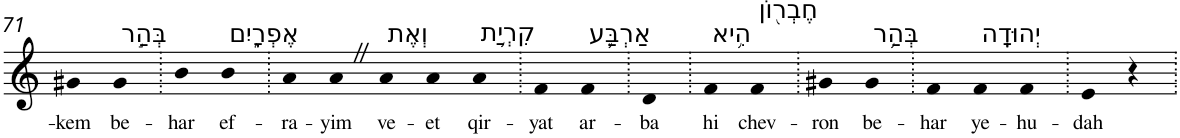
**kern	**text
*part1	*part1
*staff1	*staff1
*I"Piano	*
*I'Pno	*
!!LO:PB:g=z
*clefG2	*
*k[]	*
=71	=71
!	!LO:LY:b
4g#X	-kem
!LO:TX:a:t=בְּהַ֣ר	!
!	!LO:LY:b
4g#	be-
=72.	=72.
!	!LO:LY:b
4b	-har
!LO:TX:a:t=אֶפְרָ֑יִם	!
!	!LO:LY:b
4b	ef-
=73.	=73.
!	!LO:LY:b
4a	-ra-
!	!LO:LY:b
4aZ	-yim
!LO:TX:a:t=וְאֶת	!
!	!LO:LY:b
4a	ve-
!	!LO:LY:b
4a	-et
!LO:TX:a:t=קִרְיַ֥ת	!
!	!LO:LY:b
4a	qir-
=74.	=74.
!	!LO:LY:b
4f	-yat
!LO:TX:a:t=אַרְבַּ֛ע	!
!	!LO:LY:b
4f	ar-
=75.	=75.
!	!LO:LY:b
4d	-ba
=76.	=76.
!LO:TX:a:t=הִ֥יא	!
!	!LO:LY:b
4f	hi
!LO:TX:a:t=חֶבְר֖וֹן	!
!	!LO:LY:b
4f	chev-
=77.	=77.
!	!LO:LY:b
4g#X	-ron
!LO:TX:a:t=בְּהַ֥ר	!
!	!LO:LY:b
4g#	be-
=78.	=78.
!	!LO:LY:b
4f	-har
!LO:TX:a:t=יְהוּדָֽה	!
!	!LO:LY:b
4f	ye-
!	!LO:LY:b
4f	-hu-
=79.	=79.
!	!LO:LY:b
4e	-dah
4r	.
=.	=.
*-	*-
